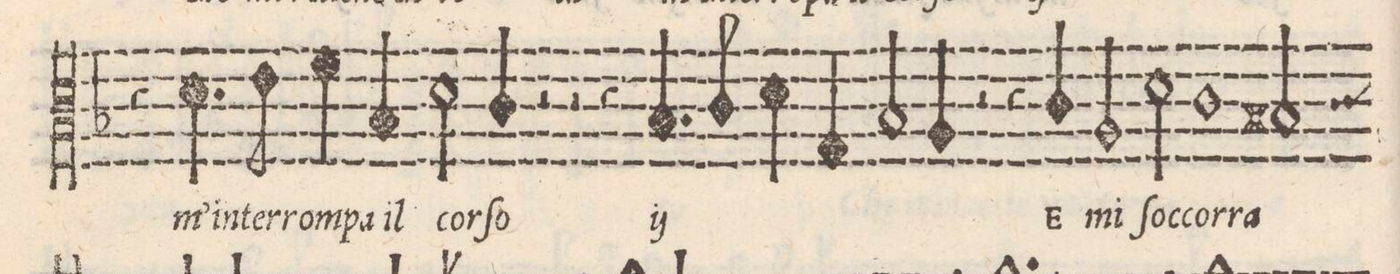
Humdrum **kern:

**kern	**text
*I"QVINTO	*
*clefC3	*
*k[b-]	*
*met(C)	*
*M2/1	*
4r	.
*	*Xij
4.d\	m'in-
8e\	-ter-
4f\	-rom-
4B-/	-pa il
2d\	cor-
=26-	=26-
4c/	-ſo
2r	.
2r	.
4r	.
*	*ij
4.B-/	m'in-
=27-	=27-
8c/	-ter-
4d\	-rom-
4G/	-pa il
2B-/	cor-
4A/	-so
2r	.
*	*Xij
=28-	=28-
4r	.
4c/	E
2A/	mi
2d\	ſoc-
1c\	-cor-
=29-	=29-
2Bn/	-ra
*-	*-
